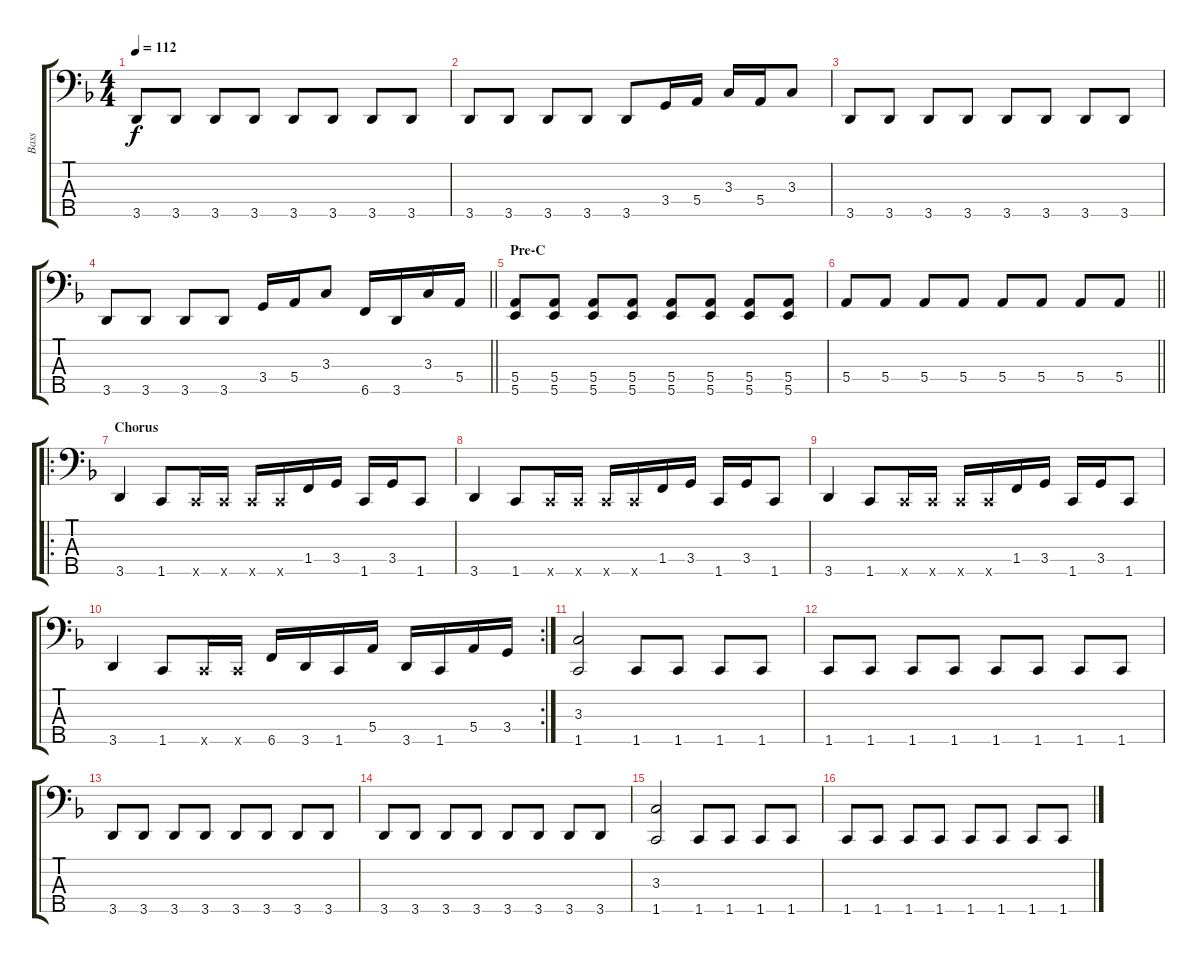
\track ("Bass" "Bass") {instrument electricbasspick}
\staff {score tabs}
\tuning (G2 D2 A1 E1 B0) {hide}
\ts (4 4)
\tempo 112
\clef f4
\ks dminor
3.5.8{dy f} 3.5.8 3.5.8 3.5.8 3.5.8 3.5.8 3.5.8 3.5.8 |
3.5.8 3.5.8 3.5.8 3.5.8 3.5.8 3.4.16 5.4.16 3.3.16 5.4.16 3.3.8 |
3.5.8 3.5.8 3.5.8 3.5.8 3.5.8 3.5.8 3.5.8 3.5.8 |
\barLineRight lightlight
3.5.8 3.5.8 3.5.8 3.5.8 3.4.16 5.4.16 3.3.8 6.5.16 3.5.16 3.3.16 5.4.16 |
\section ("" "Pre-C")
(5.4 5.5).8 (5.4 5.5).8 (5.4 5.5).8 (5.4 5.5).8 (5.4 5.5).8 (5.4 5.5).8 (5.4 5.5).8 (5.4 5.5).8 |
\barLineRight lightlight
5.4.8 5.4.8 5.4.8 5.4.8 5.4.8 5.4.8 5.4.8 5.4.8 |
\ro
\section ("" "Chorus")
3.5.4 1.5.8 1.5{x}.16 1.5{x}.16 1.5{x}.16 1.5{x}.16 1.4.16 3.4.16 1.5.16 3.4.16 1.5.8 |
3.5.4 1.5.8 1.5{x}.16 1.5{x}.16 1.5{x}.16 1.5{x}.16 1.4.16 3.4.16 1.5.16 3.4.16 1.5.8 |
3.5.4 1.5.8 1.5{x}.16 1.5{x}.16 1.5{x}.16 1.5{x}.16 1.4.16 3.4.16 1.5.16 3.4.16 1.5.8 |
\rc 2
3.5.4 1.5.8 1.5{x}.16 1.5{x}.16 6.5.16 3.5.16 1.5.16 5.4.16 3.5.16 1.5.16 5.4.16 3.4.16 |
(3.3 1.5).2 1.5.8 1.5.8 1.5.8 1.5.8 |
1.5.8 1.5.8 1.5.8 1.5.8 1.5.8 1.5.8 1.5.8 1.5.8 |
3.5.8 3.5.8 3.5.8 3.5.8 3.5.8 3.5.8 3.5.8 3.5.8 |
3.5.8 3.5.8 3.5.8 3.5.8 3.5.8 3.5.8 3.5.8 3.5.8 |
(3.3 1.5).2 1.5.8 1.5.8 1.5.8 1.5.8 |
1.5.8 1.5.8 1.5.8 1.5.8 1.5.8 1.5.8 1.5.8 1.5.8
